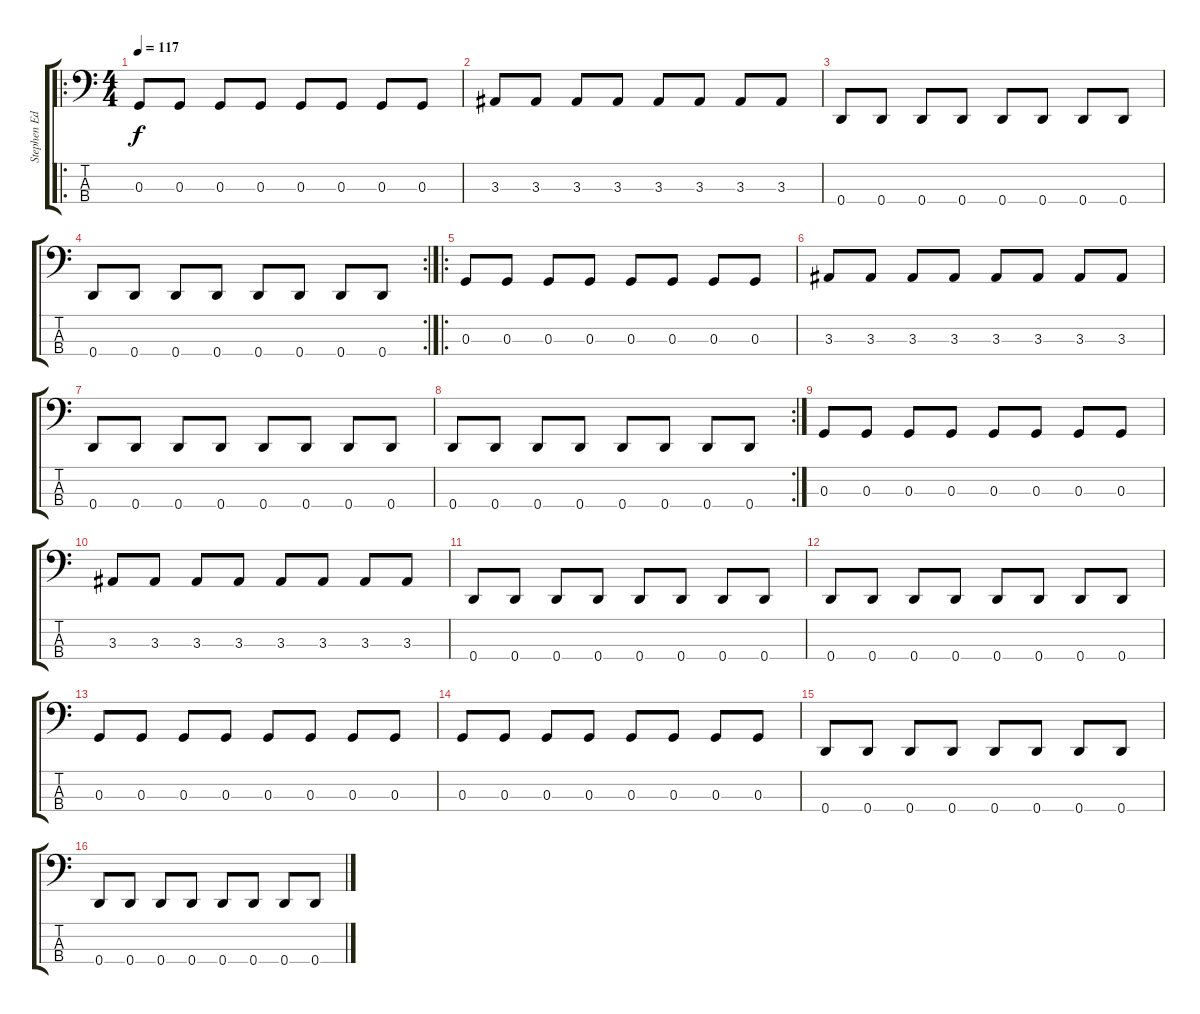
\track ("Stephen Edmondson" "Stephen Ed") {instrument electricbasspick}
\staff {score tabs}
\tuning (F2 C2 G1 D1) {hide}
\ro
\ts (4 4)
\tempo 117
\clef f4
\ks c
0.3.8{dy f} 0.3.8 0.3.8 0.3.8 0.3.8 0.3.8 0.3.8 0.3.8 |
3.3.8 3.3.8 3.3.8 3.3.8 3.3.8 3.3.8 3.3.8 3.3.8 |
0.4.8 0.4.8 0.4.8 0.4.8 0.4.8 0.4.8 0.4.8 0.4.8 |
\rc 2
0.4.8 0.4.8 0.4.8 0.4.8 0.4.8 0.4.8 0.4.8 0.4.8 |
\ro
0.3.8 0.3.8 0.3.8 0.3.8 0.3.8 0.3.8 0.3.8 0.3.8 |
3.3.8 3.3.8 3.3.8 3.3.8 3.3.8 3.3.8 3.3.8 3.3.8 |
0.4.8 0.4.8 0.4.8 0.4.8 0.4.8 0.4.8 0.4.8 0.4.8 |
\rc 2
0.4.8 0.4.8 0.4.8 0.4.8 0.4.8 0.4.8 0.4.8 0.4.8 |
0.3.8 0.3.8 0.3.8 0.3.8 0.3.8 0.3.8 0.3.8 0.3.8 |
3.3.8 3.3.8 3.3.8 3.3.8 3.3.8 3.3.8 3.3.8 3.3.8 |
0.4.8 0.4.8 0.4.8 0.4.8 0.4.8 0.4.8 0.4.8 0.4.8 |
0.4.8 0.4.8 0.4.8 0.4.8 0.4.8 0.4.8 0.4.8 0.4.8 |
0.3.8 0.3.8 0.3.8 0.3.8 0.3.8 0.3.8 0.3.8 0.3.8 |
0.3.8 0.3.8 0.3.8 0.3.8 0.3.8 0.3.8 0.3.8 0.3.8 |
0.4.8 0.4.8 0.4.8 0.4.8 0.4.8 0.4.8 0.4.8 0.4.8 |
0.4.8 0.4.8 0.4.8 0.4.8 0.4.8 0.4.8 0.4.8 0.4.8
